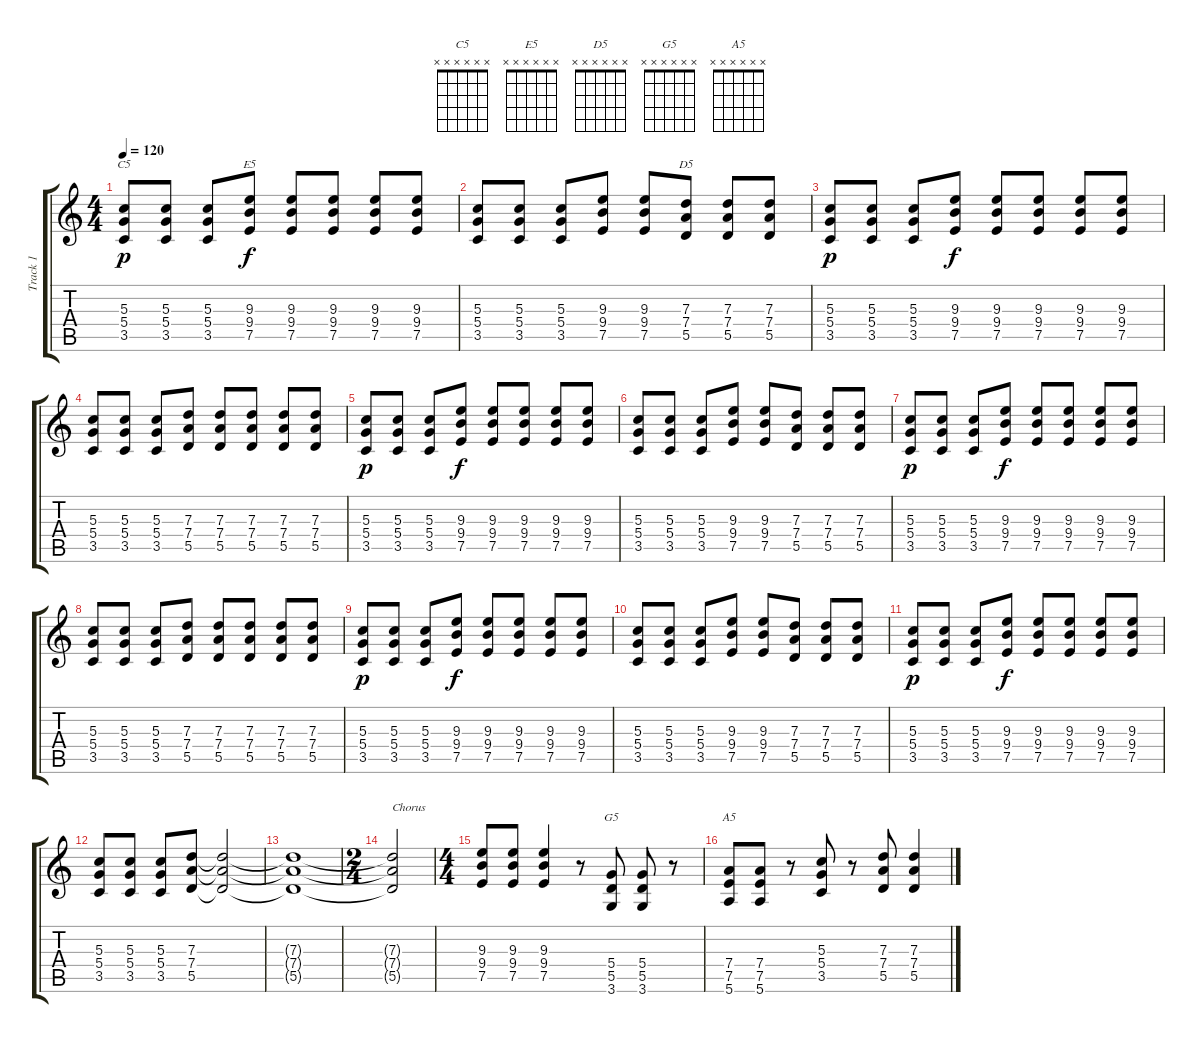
\track ("Track 1" "Track 1") {instrument overdrivenguitar}
\staff {score tabs}
\tuning (E4 B3 G3 D3 A2 E2) {hide}
\chord ("C5" x x x x x x)
\chord ("E5" x x x x x x)
\chord ("D5" x x x x x x)
\chord ("G5" x x x x x x)
\chord ("A5" x x x x x x)
\ts (4 4)
\tempo 120
\clef g2
\ks c
(5.3 5.4 3.5).8{ch "C5" dy p} (5.3 5.4 3.5).8 (5.3 5.4 3.5).8 (9.3 9.4 7.5).8{ch "E5" dy f} (9.3 9.4 7.5).8 (9.3 9.4 7.5).8 (9.3 9.4 7.5).8 (9.3 9.4 7.5).8 |
(5.3 5.4 3.5).8 (5.3 5.4 3.5).8 (5.3 5.4 3.5).8 (9.3 9.4 7.5).8 (9.3 9.4 7.5).8 (7.3 7.4 5.5).8{ch "D5"} (7.3 7.4 5.5).8 (7.3 7.4 5.5).8 |
(5.3 5.4 3.5).8{dy p} (5.3 5.4 3.5).8 (5.3 5.4 3.5).8 (9.3 9.4 7.5).8{dy f} (9.3 9.4 7.5).8 (9.3 9.4 7.5).8 (9.3 9.4 7.5).8 (9.3 9.4 7.5).8 |
(5.3 5.4 3.5).8 (5.3 5.4 3.5).8 (5.3 5.4 3.5).8 (7.3 7.4 5.5).8 (7.3 7.4 5.5).8 (7.3 7.4 5.5).8 (7.3 7.4 5.5).8 (7.3 7.4 5.5).8 |
(5.3 5.4 3.5).8{dy p} (5.3 5.4 3.5).8 (5.3 5.4 3.5).8 (9.3 9.4 7.5).8{dy f} (9.3 9.4 7.5).8 (9.3 9.4 7.5).8 (9.3 9.4 7.5).8 (9.3 9.4 7.5).8 |
(5.3 5.4 3.5).8 (5.3 5.4 3.5).8 (5.3 5.4 3.5).8 (9.3 9.4 7.5).8 (9.3 9.4 7.5).8 (7.3 7.4 5.5).8 (7.3 7.4 5.5).8 (7.3 7.4 5.5).8 |
(5.3 5.4 3.5).8{dy p} (5.3 5.4 3.5).8 (5.3 5.4 3.5).8 (9.3 9.4 7.5).8{dy f} (9.3 9.4 7.5).8 (9.3 9.4 7.5).8 (9.3 9.4 7.5).8 (9.3 9.4 7.5).8 |
(5.3 5.4 3.5).8 (5.3 5.4 3.5).8 (5.3 5.4 3.5).8 (7.3 7.4 5.5).8 (7.3 7.4 5.5).8 (7.3 7.4 5.5).8 (7.3 7.4 5.5).8 (7.3 7.4 5.5).8 |
(5.3 5.4 3.5).8{dy p} (5.3 5.4 3.5).8 (5.3 5.4 3.5).8 (9.3 9.4 7.5).8{dy f} (9.3 9.4 7.5).8 (9.3 9.4 7.5).8 (9.3 9.4 7.5).8 (9.3 9.4 7.5).8 |
(5.3 5.4 3.5).8 (5.3 5.4 3.5).8 (5.3 5.4 3.5).8 (9.3 9.4 7.5).8 (9.3 9.4 7.5).8 (7.3 7.4 5.5).8 (7.3 7.4 5.5).8 (7.3 7.4 5.5).8 |
(5.3 5.4 3.5).8{dy p} (5.3 5.4 3.5).8 (5.3 5.4 3.5).8 (9.3 9.4 7.5).8{dy f} (9.3 9.4 7.5).8 (9.3 9.4 7.5).8 (9.3 9.4 7.5).8 (9.3 9.4 7.5).8 |
(5.3 5.4 3.5).8 (5.3 5.4 3.5).8 (5.3 5.4 3.5).8 (7.3 7.4 5.5).8 (7.3{t} 7.4{t} 5.5{t}).2 |
(7.3{t} 7.4{t} 5.5{t}).1 |
\ts (2 4)
(7.3{t} 7.4{t} 5.5{t}).2{txt "Chorus"} |
\ts (4 4)
(9.3 9.4 7.5).8 (9.3 9.4 7.5).8 (9.3 9.4 7.5).4 r.8 (5.4 5.5 3.6).8{ch "G5"} (5.4 5.5 3.6).8 r.8 |
(7.4 7.5 5.6).8{ch "A5"} (7.4 7.5 5.6).8 r.8 (5.3 5.4 3.5).8 r.8 (7.3 7.4 5.5).8 (7.3 7.4 5.5).4
